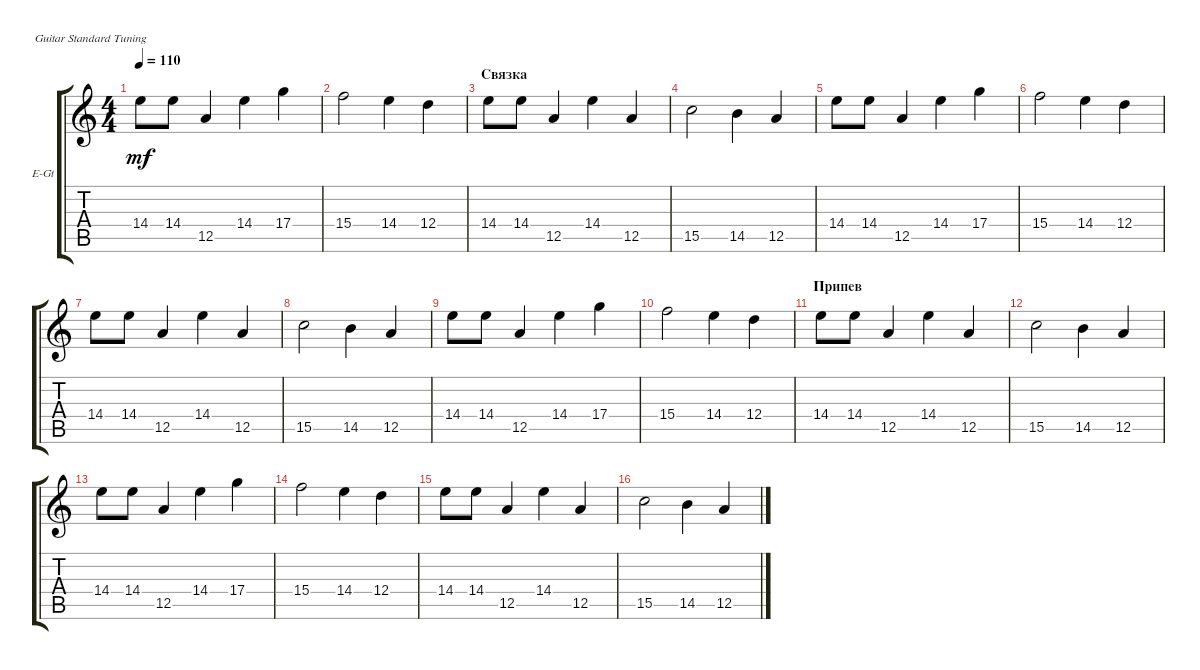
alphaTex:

\defaultSystemsLayout 4
\bracketExtendMode groupsimilarinstruments
\firstSystemTrackNameOrientation horizontal
\otherSystemsTrackNameOrientation horizontal
\track ("В. Бутусов (вокал)" "E-Gt") {instrument electricguitarclean}
\staff {score tabs}
\tuning (E4 B3 G3 D3 A2 E2)
\ts (4 4)
\tempo 110
\clef g2
\ks c
14.4.8{dy mf} 14.4.8 12.5.4 14.4.4 17.4.4 |
15.4.2 14.4.4 12.4.4 |
\section ("" "Связка")
14.4.8 14.4.8 12.5.4 14.4.4 12.5.4 |
15.5.2 14.5.4 12.5.4 |
14.4.8 14.4.8 12.5.4 14.4.4 17.4.4 |
15.4.2 14.4.4 12.4.4 |
14.4.8 14.4.8 12.5.4 14.4.4 12.5.4 |
15.5.2 14.5.4 12.5.4 |
14.4.8 14.4.8 12.5.4 14.4.4 17.4.4 |
15.4.2 14.4.4 12.4.4 |
\section ("" "Припев")
14.4.8 14.4.8 12.5.4 14.4.4 12.5.4 |
15.5.2 14.5.4 12.5.4 |
14.4.8 14.4.8 12.5.4 14.4.4 17.4.4 |
15.4.2 14.4.4 12.4.4 |
14.4.8 14.4.8 12.5.4 14.4.4 12.5.4 |
15.5.2 14.5.4 12.5.4
